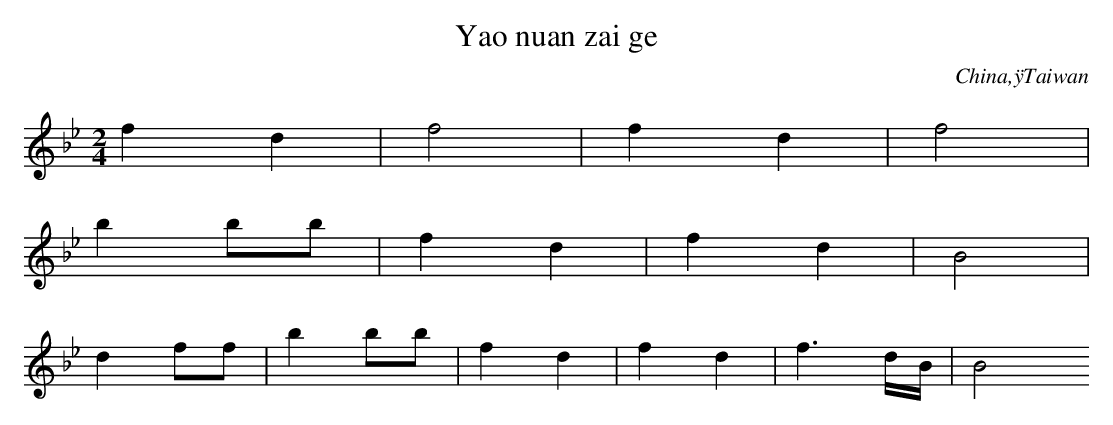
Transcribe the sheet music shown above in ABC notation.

X:1
T: Yao nuan zai ge
O: China,ÿTaiwan
M: 2/4
L: 1/16
K: Bb
f4d4 | f8 | f4d4 | f8 |
b4b2b2 | f4d4 | f4d4 | B8 |
d4f2f2 | b4b2b2 | f4d4 | f4d4 | f6dB | B8
